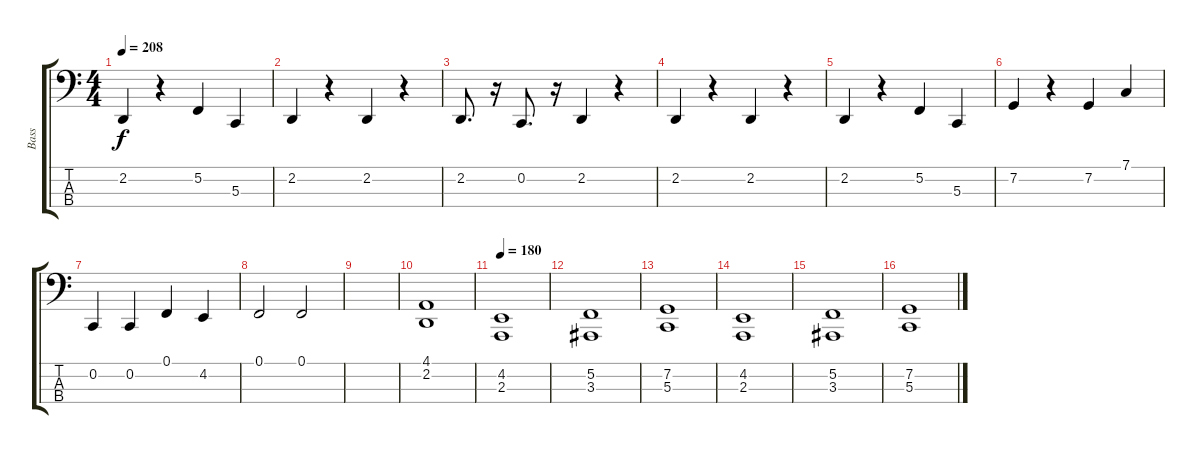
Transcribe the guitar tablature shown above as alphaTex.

\track ("Bass" "Bass") {instrument stringensemble1}
\staff {score tabs}
\tuning (F2 C2 G1 D1) {hide}
\ts (4 4)
\tempo 208
\clef f4
\ks c
2.2.4{dy f} r.4 5.2.4 5.3.4 |
2.2.4 r.4 2.2.4 r.4 |
2.2.8{d} r.16 0.2.8{d} r.16 2.2.4 r.4 |
2.2.4 r.4 2.2.4 r.4 |
2.2.4 r.4 5.2.4 5.3.4 |
7.2.4 r.4 7.2.4 7.1.4 |
0.2.4 0.2.4 0.1.4 4.2.4 |
0.1.2 0.1.2 |
|
(4.1 2.2).1 |
\tempo 180
(4.2 2.3).1 |
(5.2 3.3).1 |
(7.2 5.3).1 |
(4.2 2.3).1 |
(5.2 3.3).1 |
(7.2 5.3).1
